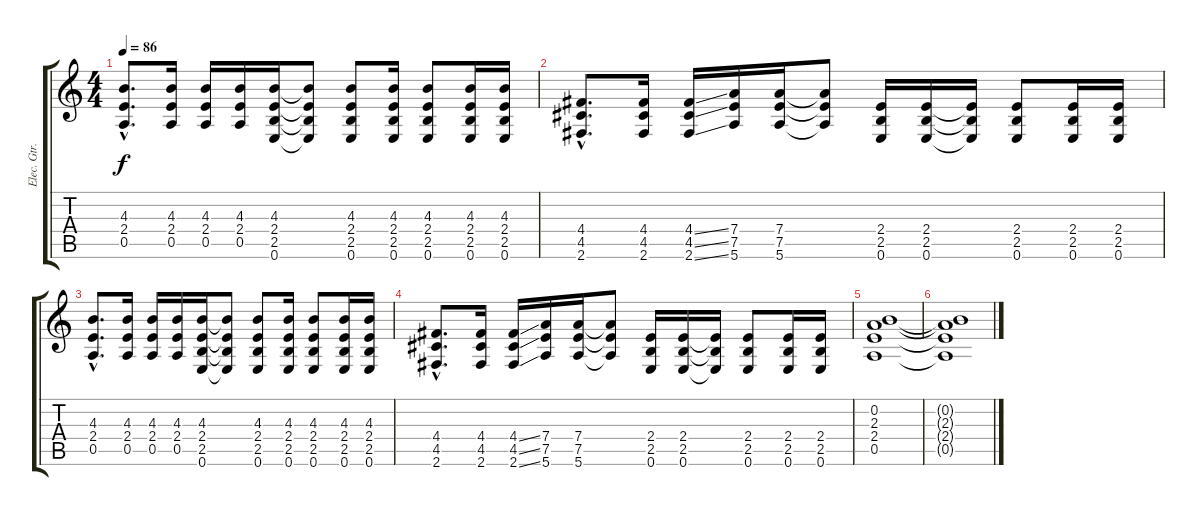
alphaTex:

\track ("Elec. Gtr." "Elec. Gtr.") {instrument overdrivenguitar}
\staff {score tabs}
\tuning (E4 B3 G3 D3 A2 E2) {hide}
\ts (4 4)
\tempo 86
\clef g2
\ks c
(4.3{hac} 2.4{hac} 0.5{hac}).8{d dy f} (4.3 2.4 0.5).16 (4.3 2.4 0.5).16 (4.3 2.4 0.5).16 (4.3 2.4 2.5 0.6).16 (4.3{t} 2.4{t} 2.5{t} 0.6{t}).8 (4.3 2.4 2.5 0.6).8 (4.3 2.4 2.5 0.6).16 (4.3 2.4 2.5 0.6).8 (4.3 2.4 2.5 0.6).16 (4.3 2.4 2.5 0.6).16 |
(4.4{hac} 4.5{hac} 2.6{hac}).8{d} (4.4 4.5 2.6).16 (4.4{ss} 4.5{ss} 2.6{ss}).16 (7.4 7.5 5.6).16 (7.4 7.5 5.6).16 (7.4{t} 7.5{t} 5.6{t}).8 (2.4 2.5 0.6).16 (2.4 2.5 0.6).16 (2.4{t} 2.5{t} 0.6{t}).16 (2.4 2.5 0.6).8 (2.4 2.5 0.6).16 (2.4 2.5 0.6).16 |
(4.3{hac} 2.4{hac} 0.5{hac}).8{d} (4.3 2.4 0.5).16 (4.3 2.4 0.5).16 (4.3 2.4 0.5).16 (4.3 2.4 2.5 0.6).16 (4.3{t} 2.4{t} 2.5{t} 0.6{t}).8 (4.3 2.4 2.5 0.6).8 (4.3 2.4 2.5 0.6).16 (4.3 2.4 2.5 0.6).8 (4.3 2.4 2.5 0.6).16 (4.3 2.4 2.5 0.6).16 |
(4.4{hac} 4.5{hac} 2.6{hac}).8{d} (4.4 4.5 2.6).16 (4.4{ss} 4.5{ss} 2.6{ss}).16 (7.4 7.5 5.6).16 (7.4 7.5 5.6).16 (7.4{t} 7.5{t} 5.6{t}).8 (2.4 2.5 0.6).16 (2.4 2.5 0.6).16 (2.4{t} 2.5{t} 0.6{t}).16 (2.4 2.5 0.6).8 (2.4 2.5 0.6).16 (2.4 2.5 0.6).16 |
(0.2 2.3 2.4 0.5).1 |
(0.2{t} 2.3{t} 2.4{t} 0.5{t}).1
